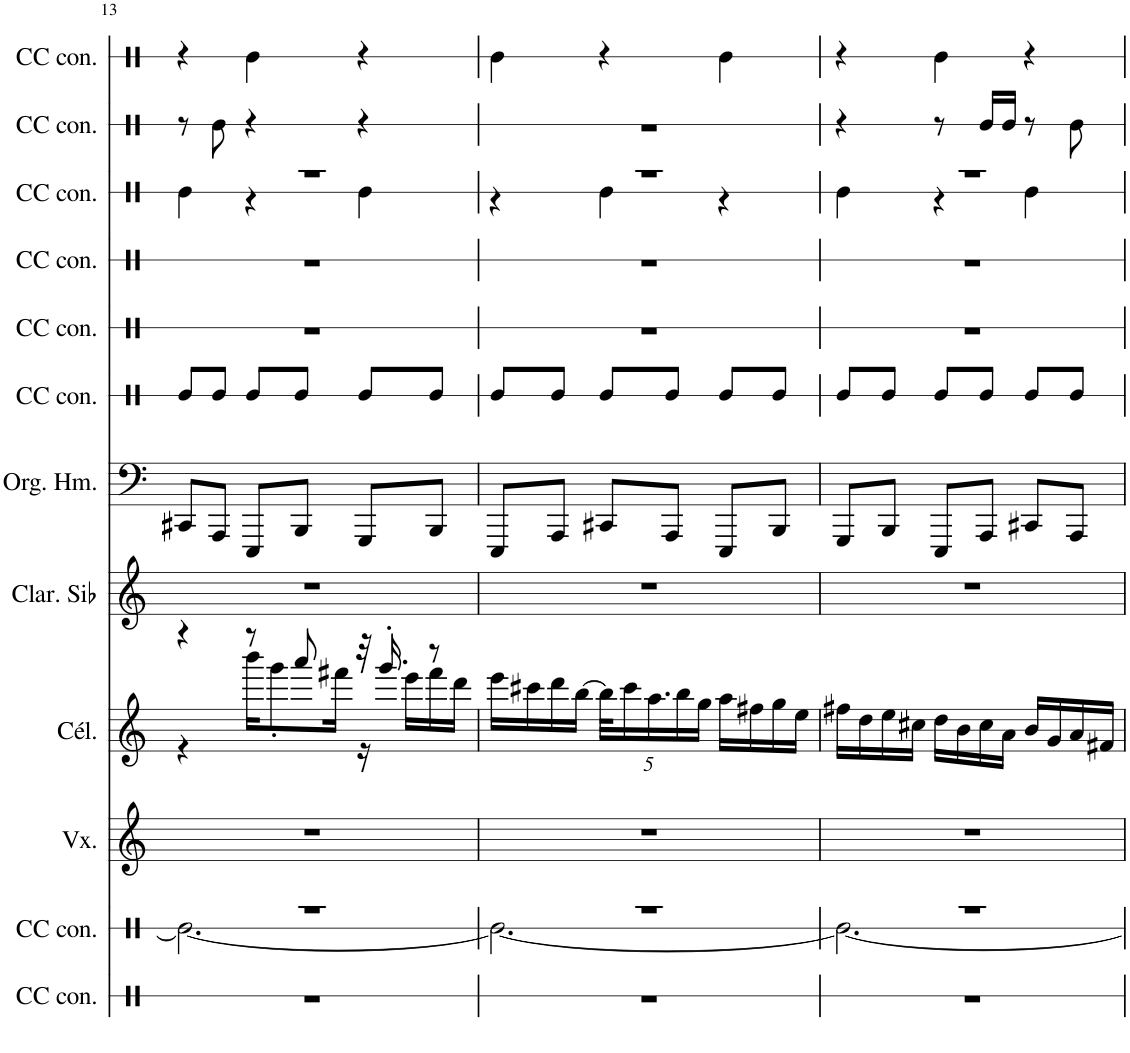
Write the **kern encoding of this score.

**kern	**kern	**kern	**kern	**kern	**kern	**kern	**kern	**kern	**kern	**kern	**kern
*part12	*part11	*part10	*part9	*part8	*part7	*part6	*part5	*part4	*part3	*part2	*part1
*staff12	*staff11	*staff10	*staff9	*staff8	*staff7	*staff6	*staff5	*staff4	*staff3	*staff2	*staff1
*I"Caisse claire de concert, Thunder	*I"Caisse claire de concert, Rain	*I"Voix, Guitar	*I"Célesta, Rhoades	*I"Clarinette en Sib	*I"Orgue Hammond, Bass	*I"Caisse claire de concert, Ride Cymbal 1	*I"Caisse claire de concert, Crash Cymbal	*I"Caisse claire de concert, Snare and Toms	*I"Caisse claire de concert, Pedal Hi Hat	*I"Caisse claire de concert, Alternate Ride	*I"Caisse claire de concert, Bass Drum
*I'CC con.	*I'CC con.	*I'Vx.	*I'Cél.	*I'Clar. Sib	*I'Org. Hm.	*I'CC con.	*I'CC con.	*I'CC con.	*I'CC con.	*I'CC con.	*I'CC con.
!!LO:PB:g=z
*clefX	*clefX	*clefG2	*clefG2	*clefG2	*clefF4	*clefX	*clefX	*clefX	*clefX	*clefX	*clefX
*	*	*	*Trd-7c-12	*Trd1c2	*	*	*	*	*	*	*
*k[]	*k[]	*k[]	*k[]	*k[]	*k[]	*k[]	*k[]	*k[]	*k[]	*k[]	*k[]
*M3/4	*M3/4	*M3/4	*M3/4	*M3/4	*M3/4	*M3/4	*M3/4	*M3/4	*M3/4	*M3/4	*M3/4
=13	=13	=13	=13	=13	=13	=13	=13	=13	=13	=13	=13
*	*^	*	*^	*	*	*	*	*	*^	*	*
2.r	2.r	2.Re\_	2.r	4r	4r	2.r	8CC#X/L	8Re/L	2.r	2.r	2.r	4Re\	8r	4r
.	.	.	.	.	.	.	8AAA/J	8Re/J	.	.	.	.	8Re\	.
.	.	.	.	8r	16bbb\KL	.	8EEE/L	8Re/L	.	.	.	4r	4r	4Re\
.	.	.	.	.	8ggg'\	.	.	.	.	.	.	.	.	.
.	.	.	.	8aaa/	.	.	8BBB/J	8Re/J	.	.	.	.	.	.
.	.	.	.	.	16fff#X\Jk	.	.	.	.	.	.	.	.	.
.	.	.	.	32r	16r	.	8GGG/L	8Re/L	.	.	.	4Re\	4r	4r
.	.	.	.	16.ggg'/	.	.	.	.	.	.	.	.	.	.
.	.	.	.	.	16eee\LL	.	.	.	.	.	.	.	.	.
.	.	.	.	8r	16fff#\	.	8BBB/J	8Re/J	.	.	.	.	.	.
.	.	.	.	.	16ddd\JJ	.	.	.	.	.	.	.	.	.
*	*	*	*	*v	*v	*	*	*	*	*	*	*	*	*
=14	=14	=14	=14	=14	=14	=14	=14	=14	=14	=14	=14	=14	=14
2.r	2.r	2.Re\_	2.r	16eee\LL	2.r	8EEE/L	8Re/L	2.r	2.r	2.r	4r	2.r	4Re\
.	.	.	.	16ccc#X\	.	.	.	.	.	.	.	.	.
.	.	.	.	16ddd\	.	8AAA/J	8Re/J	.	.	.	.	.	.
.	.	.	.	[16bb\JJ	.	.	.	.	.	.	.	.	.
*	*	*	*	*Xbrackettup	*	*	*	*	*	*	*	*	*
.	.	.	.	40bb\KLL]	.	8CC#X/L	8Re/L	.	.	.	4Re\	.	4r
.	.	.	.	20ccc#\	.	.	.	.	.	.	.	.	.
.	.	.	.	20.aa\	.	.	.	.	.	.	.	.	.
.	.	.	.	.	.	8AAA/J	8Re/J	.	.	.	.	.	.
.	.	.	.	20bb\	.	.	.	.	.	.	.	.	.
.	.	.	.	20gg\JJ	.	.	.	.	.	.	.	.	.
.	.	.	.	16aa\LL	.	8EEE/L	8Re/L	.	.	.	4r	.	4Re\
.	.	.	.	16ff#X\	.	.	.	.	.	.	.	.	.
.	.	.	.	16gg\	.	8BBB/J	8Re/J	.	.	.	.	.	.
.	.	.	.	16ee\JJ	.	.	.	.	.	.	.	.	.
=15	=15	=15	=15	=15	=15	=15	=15	=15	=15	=15	=15	=15	=15
2.r	2.r	2.Re\_	2.r	16ff#X\LL	2.r	8GGG/L	8Re/L	2.r	2.r	2.r	4Re\	4r	4r
.	.	.	.	16dd\	.	.	.	.	.	.	.	.	.
.	.	.	.	16ee\	.	8BBB/J	8Re/J	.	.	.	.	.	.
.	.	.	.	16cc#X\JJ	.	.	.	.	.	.	.	.	.
.	.	.	.	16dd\LL	.	8EEE/L	8Re/L	.	.	.	4r	8r	4Re\
.	.	.	.	16b\	.	.	.	.	.	.	.	.	.
.	.	.	.	16cc#\	.	8AAA/J	8Re/J	.	.	.	.	16Re/LL	.
.	.	.	.	16a\JJ	.	.	.	.	.	.	.	16Re/JJ	.
.	.	.	.	16b/LL	.	8CC#X/L	8Re/L	.	.	.	4Re\	8r	4r
.	.	.	.	16g/	.	.	.	.	.	.	.	.	.
.	.	.	.	16a/	.	8AAA/J	8Re/J	.	.	.	.	8Re\	.
.	.	.	.	16f#X/JJ	.	.	.	.	.	.	.	.	.
*	*v	*v	*	*	*	*	*	*	*	*v	*v	*	*
=	=	=	=	=	=	=	=	=	=	=	=
*-	*-	*-	*-	*-	*-	*-	*-	*-	*-	*-	*-
